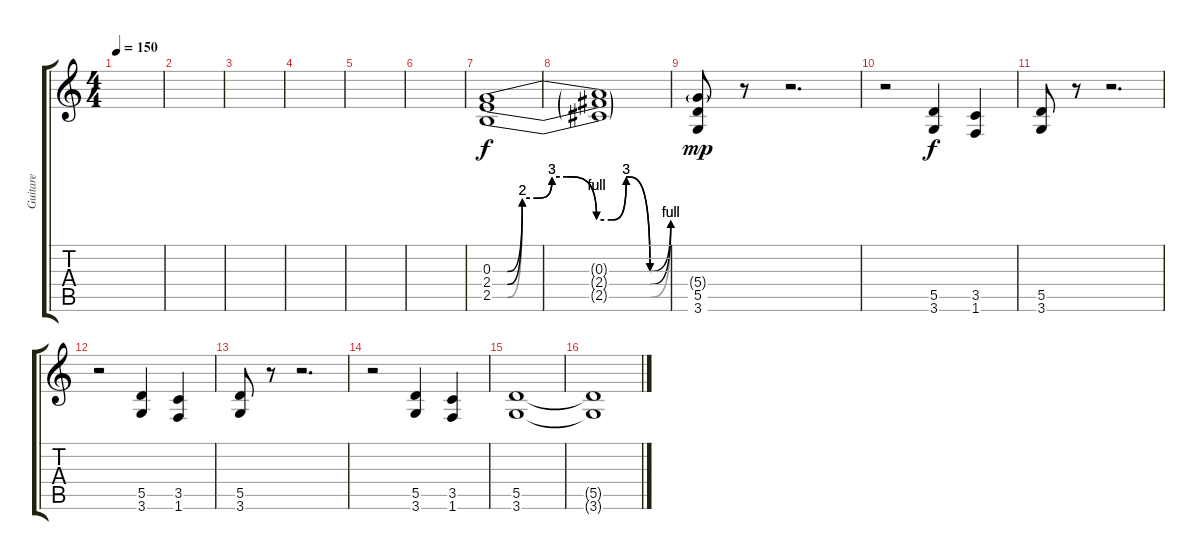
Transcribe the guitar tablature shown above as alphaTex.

\track ("Guitare" "Guitare") {instrument overdrivenguitar}
\staff {score tabs}
\tuning (E4 B3 G3 D3 A2 E2) {hide}
\ts (4 4)
\tempo 150
\clef g2
\ks c
|
|
|
|
|
|
(0.3{be (custom 0 0 5 0 10 8 15 8 20 12 25 12 35 4 40 4 45 12 53 0 60 4)} 2.4{be (custom 0 0 5 0 10 8 15 8 20 12 25 12 35 4 40 4 45 12 53 0 60 4)} 2.5{be (custom 0 0 5 0 10 8 15 8 20 12 25 12 35 4 40 4 45 12 53 0 60 4)}).1 |
(0.3{t} 2.4{t} 2.5{t}).1 |
(5.4{g} 5.5 3.6).8{dy mp} r.8 r.2{d} |
r.2 (5.5 3.6).4{dy f} (3.5 1.6).4 |
(5.5 3.6).8 r.8 r.2{d} |
r.2 (5.5 3.6).4 (3.5 1.6).4 |
(5.5 3.6).8 r.8 r.2{d} |
r.2 (5.5 3.6).4 (3.5 1.6).4 |
(5.5 3.6).1 |
(5.5{t} 3.6{t}).1
